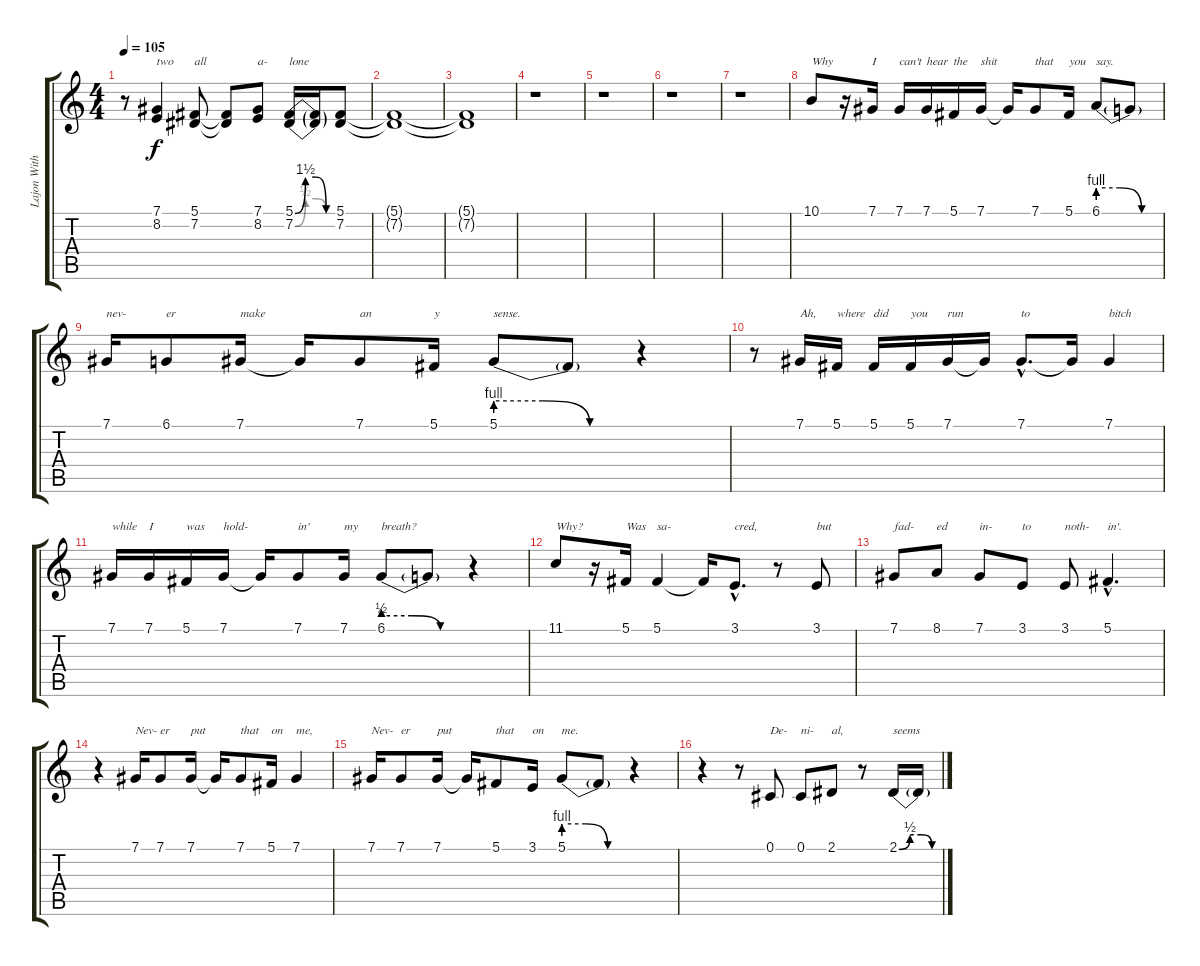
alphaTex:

\track ("Lajon Witherspoon - Vocals" "Lajon With") {instrument lead2sawtooth}
\staff {score tabs}
\tuning (Db4 Ab3 E3 B2 Gb2 Db2) {hide}
\ts (4 4)
\tempo 105
\clef g2
\ks c
r.8{dy f} (7.1 8.2).4{txt "two"} (5.1 7.2).8{txt "all"} (5.1{t} 7.2{t}).8 (7.1 8.2).8{txt "a-"} (5.1{be (custom 0 0 15 6 30 6 45 0 60 0)} 7.2{be (custom 0 0 15 2 30 2 45 0 60 0)}).16{txt "lone"} (5.1{t} 7.2{t}).16 (5.1 7.2).8 |
(5.1{t} 7.2{t}).1 |
(5.1{t} 7.2{t}).1 |
r.1 |
r.1 |
r.1 |
r.1 |
10.1.8{txt "Why"} r.16 7.1.16{txt "I"} 7.1.16{txt "can't"} 7.1.16{txt "hear"} 5.1.16{txt "the"} 7.1.16{txt "shit"} 7.1{t}.16 7.1.8{txt "that"} 5.1.16{txt "you"} 6.1{be (custom 0 4 20 4 40 0 60 0)}.8{txt "say."} 6.1{t}.8 |
7.1.16{txt "nev-"} 6.1.8{txt "er"} 7.1.16{txt "make"} 7.1{t}.16 7.1.8{txt "an"} 5.1.16{txt "y"} 5.1{be (custom 0 4 20 4 40 0 60 0)}.8{txt "sense."} 5.1{t}.8 r.4 |
r.8 7.1.16{txt "Ah,"} 5.1.16{txt "where"} 5.1.16{txt "did"} 5.1.16{txt "you"} 7.1.16{txt "run"} 7.1{t}.16 7.1{hac}.8{d txt "to"} 7.1{t}.16 7.1.4{txt "bitch"} |
7.1.16{txt "while"} 7.1.16{txt "I"} 5.1.16{txt "was"} 7.1.16{txt "hold-"} 7.1{t}.16 7.1.8{txt "in'"} 7.1.16{txt "my"} 6.1{be (custom 0 2 20 2 40 0 60 0)}.8{txt "breath?"} 6.1{t}.8 r.4 |
11.1.8{txt "Why?"} r.16 5.1.16{txt "Was"} 5.1.4{txt "sa-"} 5.1{t}.16 3.1{hac}.8{d txt "cred,"} r.8 3.1.8{txt "but"} |
7.1.8{txt "fad-"} 8.1.8{txt "ed"} 7.1.8{txt "in-"} 3.1.8{txt "to"} 3.1.8{txt "noth-"} 5.1{hac}.4{d txt "in'."} |
r.4 7.1.16{txt "Nev-"} 7.1.8{txt "er"} 7.1.16{txt "put"} 7.1{t}.16 7.1.8{txt "that"} 5.1.16{txt "on"} 7.1.4{txt "me,"} |
7.1.16{txt "Nev-"} 7.1.8{txt "er"} 7.1.16{txt "put"} 7.1{t}.16 5.1.8{txt "that"} 3.1.16{txt "on"} 5.1{be (custom 0 4 20 4 40 0 60 0)}.8{txt "me."} 5.1{t}.8 r.4 |
r.4 r.8 0.1.8{txt "De-"} 0.1.8{txt "ni-"} 2.1.8{txt "al,"} r.8 2.1{be (custom 0 0 15 2 30 2 45 0 60 0)}.16{txt "seems"} 2.1{t}.16
